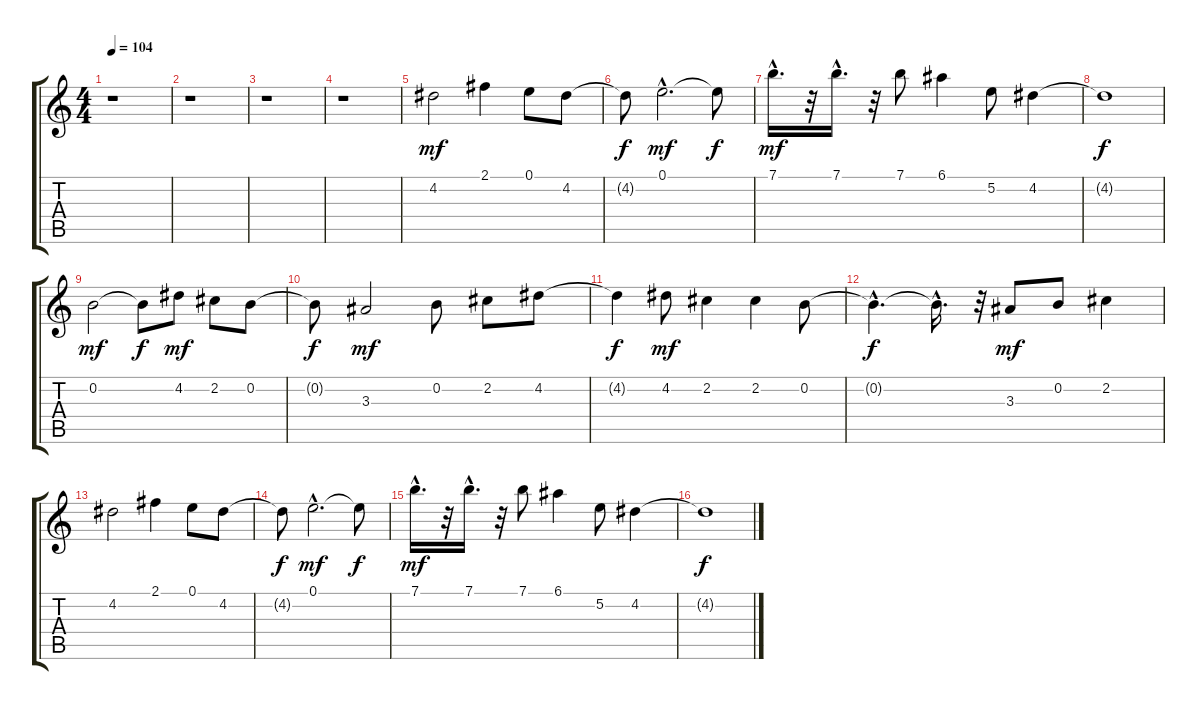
\track "" {instrument acousticguitarnylon}
\staff {score tabs}
\tuning (E4 B3 G3 D3 A2 E2) {hide}
\ts (4 4)
\tempo 104
\clef g2
\ks c
r.1{dy f} |
r.1 |
r.1 |
r.1 |
4.2.2{dy mf} 2.1.4 0.1.8 4.2.8 |
4.2{t}.8{dy f} 0.1{hac}.2{d dy mf} 0.1{t}.8{dy f} |
7.1{hac}.16{d dy mf} r.32 7.1{hac}.16{d} r.32 7.1.8 6.1.4 5.2.8 4.2.4 |
4.2{t}.1{dy f} |
0.2.2{dy mf} 0.2{t}.8{dy f} 4.2.8{dy mf} 2.2.8 0.2.8 |
0.2{t}.8{dy f} 3.3.2{dy mf} 0.2.8 2.2.8 4.2.8 |
4.2{t}.4{dy f} 4.2.8{dy mf} 2.2.4 2.2.4 0.2.8 |
0.2{hac t}.4{d dy f} 0.2{hac t}.16{d} r.32 3.3.8{dy mf} 0.2.8 2.2.4 |
4.2.2{balance 8} 2.1.4 0.1.8 4.2.8 |
4.2{t}.8{dy f} 0.1{hac}.2{d dy mf} 0.1{t}.8{dy f} |
7.1{hac}.16{d dy mf} r.32 7.1{hac}.16{d} r.32 7.1.8 6.1.4 5.2.8 4.2.4 |
4.2{t}.1{dy f}
